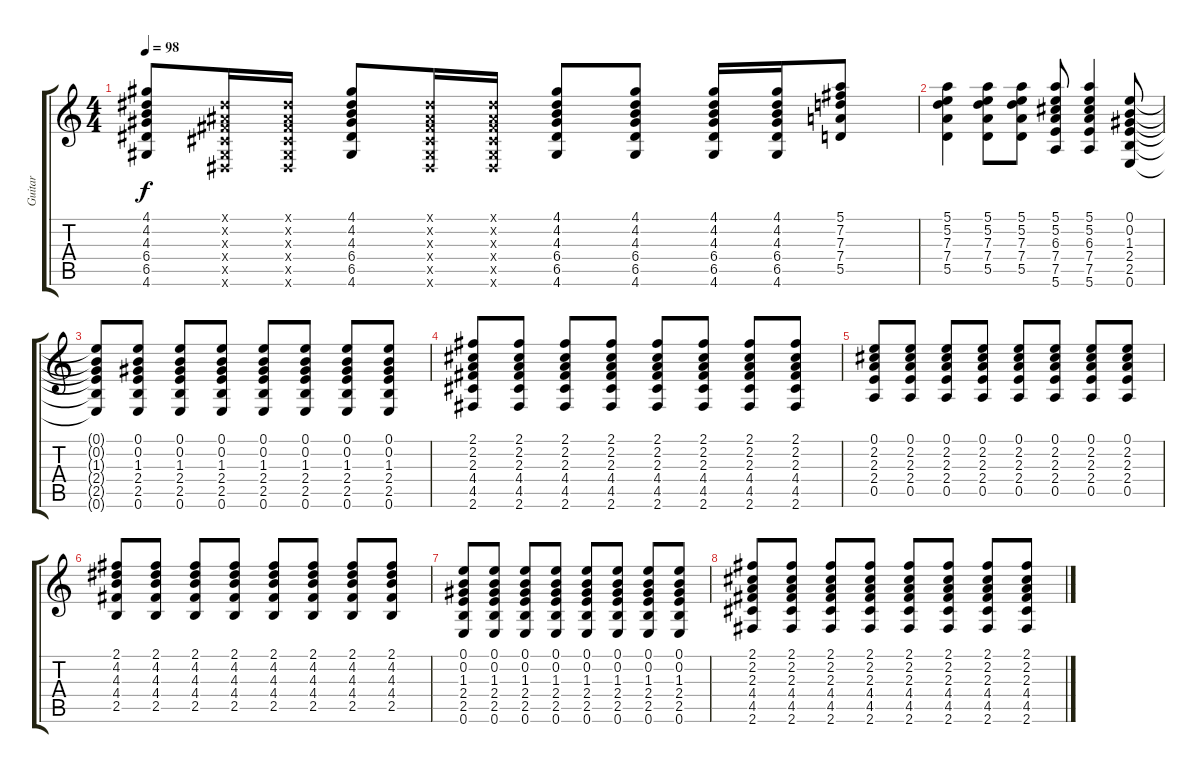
\track ("Guitar" "Guitar") {instrument acousticguitarnylon}
\staff {score tabs}
\tuning (E4 B3 G3 D3 A2 E2) {hide}
\ts (4 4)
\tempo 98
\clef g2
\ks c
(4.1 4.2 4.3 6.4 6.5 4.6).8{dy f} (-1.1{x} -1.2{x} -1.3{x} -1.4{x} -1.5{x} -1.6{x}).16 (-1.1{x} -1.2{x} -1.3{x} -1.4{x} -1.5{x} -1.6{x}).16 (4.1 4.2 4.3 6.4 6.5 4.6).8 (-1.1{x} -1.2{x} -1.3{x} -1.4{x} -1.5{x} -1.6{x}).16 (-1.1{x} -1.2{x} -1.3{x} -1.4{x} -1.5{x} -1.6{x}).16 (4.1 4.2 4.3 6.4 6.5 4.6).8 (4.1 4.2 4.3 6.4 6.5 4.6).8 (4.1 4.2 4.3 6.4 6.5 4.6).16 (4.1 4.2 4.3 6.4 6.5 4.6).16 (5.1 7.2 7.3 7.4 5.5).8 |
(5.1 5.2 7.3 7.4 5.5).4 (5.1 5.2 7.3 7.4 5.5).8 (5.1 5.2 7.3 7.4 5.5).8 (5.1 5.2 6.3 7.4 7.5 5.6).8 (5.1 5.2 6.3 7.4 7.5 5.6).4 (0.1 0.2 1.3 2.4 2.5 0.6).8 |
(0.1{t} 0.2{t} 1.3{t} 2.4{t} 2.5{t} 0.6{t}).8 (0.1 0.2 1.3 2.4 2.5 0.6).8 (0.1 0.2 1.3 2.4 2.5 0.6).8 (0.1 0.2 1.3 2.4 2.5 0.6).8 (0.1 0.2 1.3 2.4 2.5 0.6).8 (0.1 0.2 1.3 2.4 2.5 0.6).8 (0.1 0.2 1.3 2.4 2.5 0.6).8 (0.1 0.2 1.3 2.4 2.5 0.6).8 |
(2.1 2.2 2.3 4.4 4.5 2.6).8 (2.1 2.2 2.3 4.4 4.5 2.6).8 (2.1 2.2 2.3 4.4 4.5 2.6).8 (2.1 2.2 2.3 4.4 4.5 2.6).8 (2.1 2.2 2.3 4.4 4.5 2.6).8 (2.1 2.2 2.3 4.4 4.5 2.6).8 (2.1 2.2 2.3 4.4 4.5 2.6).8 (2.1 2.2 2.3 4.4 4.5 2.6).8 |
(0.1 2.2 2.3 2.4 0.5).8 (0.1 2.2 2.3 2.4 0.5).8 (0.1 2.2 2.3 2.4 0.5).8 (0.1 2.2 2.3 2.4 0.5).8 (0.1 2.2 2.3 2.4 0.5).8 (0.1 2.2 2.3 2.4 0.5).8 (0.1 2.2 2.3 2.4 0.5).8 (0.1 2.2 2.3 2.4 0.5).8 |
(2.1 4.2 4.3 4.4 2.5).8 (2.1 4.2 4.3 4.4 2.5).8 (2.1 4.2 4.3 4.4 2.5).8 (2.1 4.2 4.3 4.4 2.5).8 (2.1 4.2 4.3 4.4 2.5).8 (2.1 4.2 4.3 4.4 2.5).8 (2.1 4.2 4.3 4.4 2.5).8 (2.1 4.2 4.3 4.4 2.5).8 |
(0.1 0.2 1.3 2.4 2.5 0.6).8 (0.1 0.2 1.3 2.4 2.5 0.6).8 (0.1 0.2 1.3 2.4 2.5 0.6).8 (0.1 0.2 1.3 2.4 2.5 0.6).8 (0.1 0.2 1.3 2.4 2.5 0.6).8 (0.1 0.2 1.3 2.4 2.5 0.6).8 (0.1 0.2 1.3 2.4 2.5 0.6).8 (0.1 0.2 1.3 2.4 2.5 0.6).8 |
(2.1 2.2 2.3 4.4 4.5 2.6).8 (2.1 2.2 2.3 4.4 4.5 2.6).8 (2.1 2.2 2.3 4.4 4.5 2.6).8 (2.1 2.2 2.3 4.4 4.5 2.6).8 (2.1 2.2 2.3 4.4 4.5 2.6).8 (2.1 2.2 2.3 4.4 4.5 2.6).8 (2.1 2.2 2.3 4.4 4.5 2.6).8 (2.1 2.2 2.3 4.4 4.5 2.6).8
